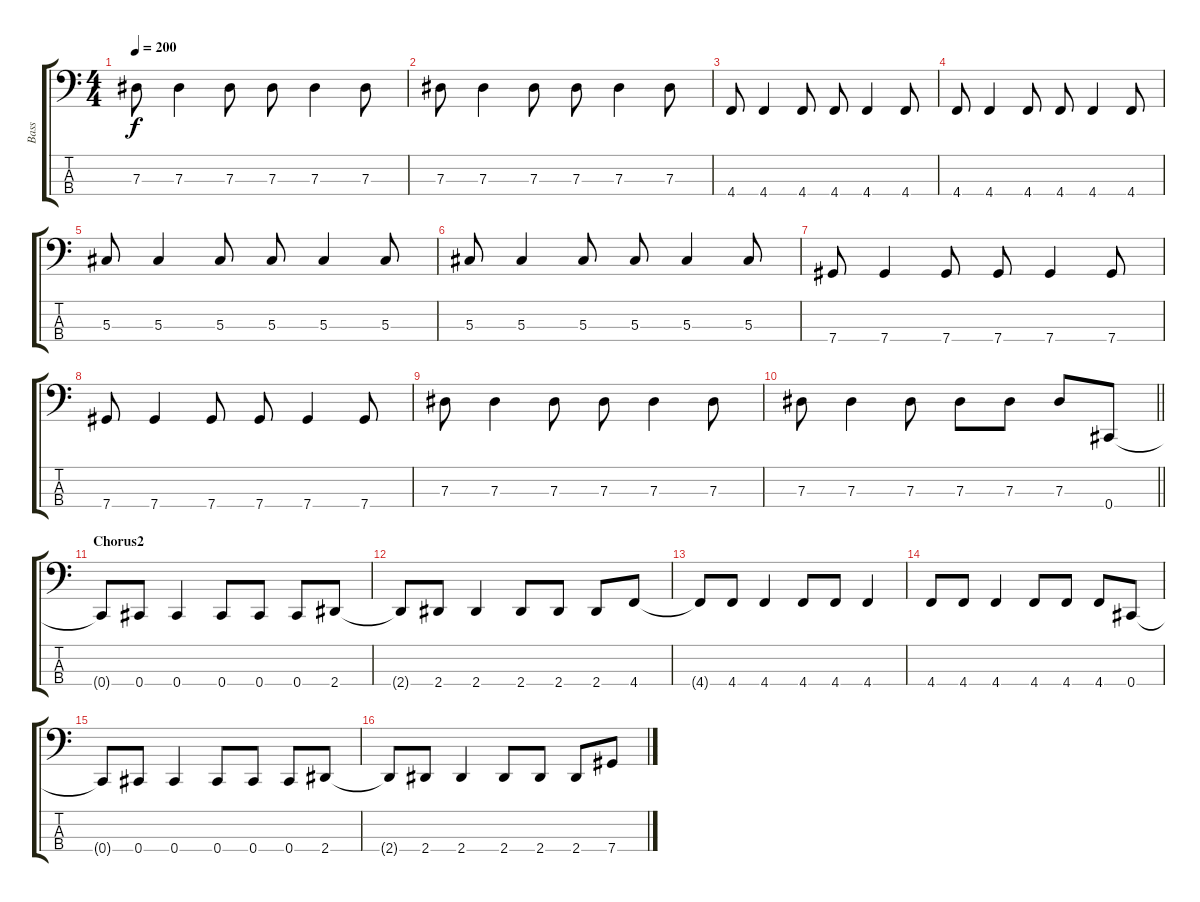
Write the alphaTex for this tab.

\track ("Bass" "Bass") {instrument electricbasspick}
\staff {score tabs}
\tuning (Gb2 Db2 Ab1 Db1) {hide}
\ts (4 4)
\tempo 200
\clef f4
\ks c
7.3.8{dy f} 7.3.4 7.3.8 7.3.8 7.3.4 7.3.8 |
7.3.8 7.3.4 7.3.8 7.3.8 7.3.4 7.3.8 |
4.4.8 4.4.4 4.4.8 4.4.8 4.4.4 4.4.8 |
4.4.8 4.4.4 4.4.8 4.4.8 4.4.4 4.4.8 |
5.3.8 5.3.4 5.3.8 5.3.8 5.3.4 5.3.8 |
5.3.8 5.3.4 5.3.8 5.3.8 5.3.4 5.3.8 |
7.4.8 7.4.4 7.4.8 7.4.8 7.4.4 7.4.8 |
7.4.8 7.4.4 7.4.8 7.4.8 7.4.4 7.4.8 |
7.3.8 7.3.4 7.3.8 7.3.8 7.3.4 7.3.8 |
\barLineRight lightlight
7.3.8 7.3.4 7.3.8 7.3.8 7.3.8 7.3.8 0.4.8 |
\section ("" "Chorus2")
0.4{t}.8 0.4.8 0.4.4 0.4.8 0.4.8 0.4.8 2.4.8 |
2.4{t}.8 2.4.8 2.4.4 2.4.8 2.4.8 2.4.8 4.4.8 |
4.4{t}.8 4.4.8 4.4.4 4.4.8 4.4.8 4.4.4 |
4.4.8 4.4.8 4.4.4 4.4.8 4.4.8 4.4.8 0.4.8 |
0.4{t}.8 0.4.8 0.4.4 0.4.8 0.4.8 0.4.8 2.4.8 |
2.4{t}.8 2.4.8 2.4.4 2.4.8 2.4.8 2.4.8 7.4.8
